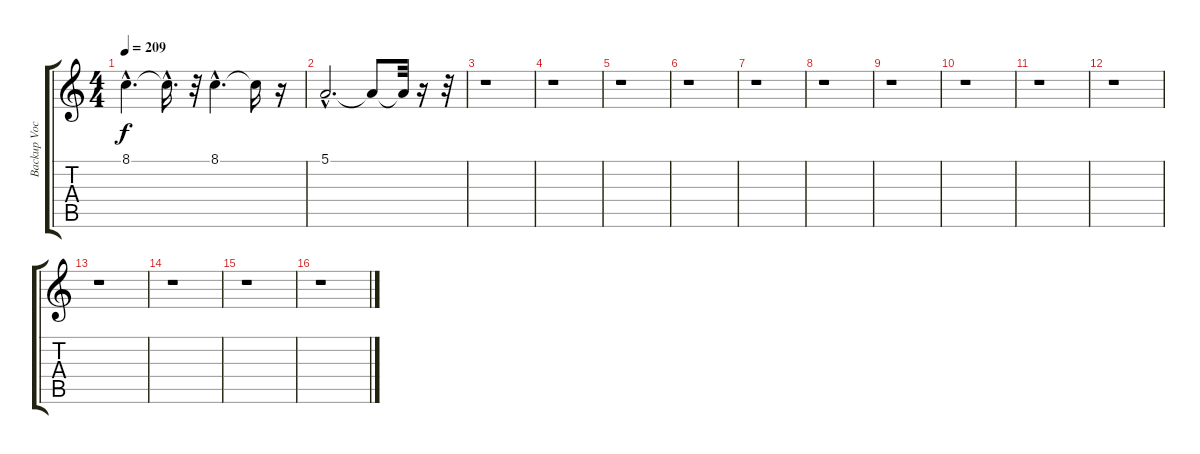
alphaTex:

\track ("Backup Vocals" "Backup Voc") {instrument sopranosax}
\staff {score tabs}
\tuning (E4 B3 G3 D3 A2 E2) {hide}
\ts (4 4)
\tempo 209
\clef g2
\ks c
8.1{hac}.4{d dy f} 8.1{hac t}.16{d} r.32 8.1{hac}.4{d} 8.1{t}.16 r.16 |
5.1{hac}.2{d} 5.1{t}.8 5.1{t}.32 r.16 r.32 |
r.1 |
r.1 |
r.1 |
r.1 |
r.1 |
r.1 |
r.1 |
r.1 |
r.1 |
r.1 |
r.1 |
r.1 |
r.1 |
r.1
